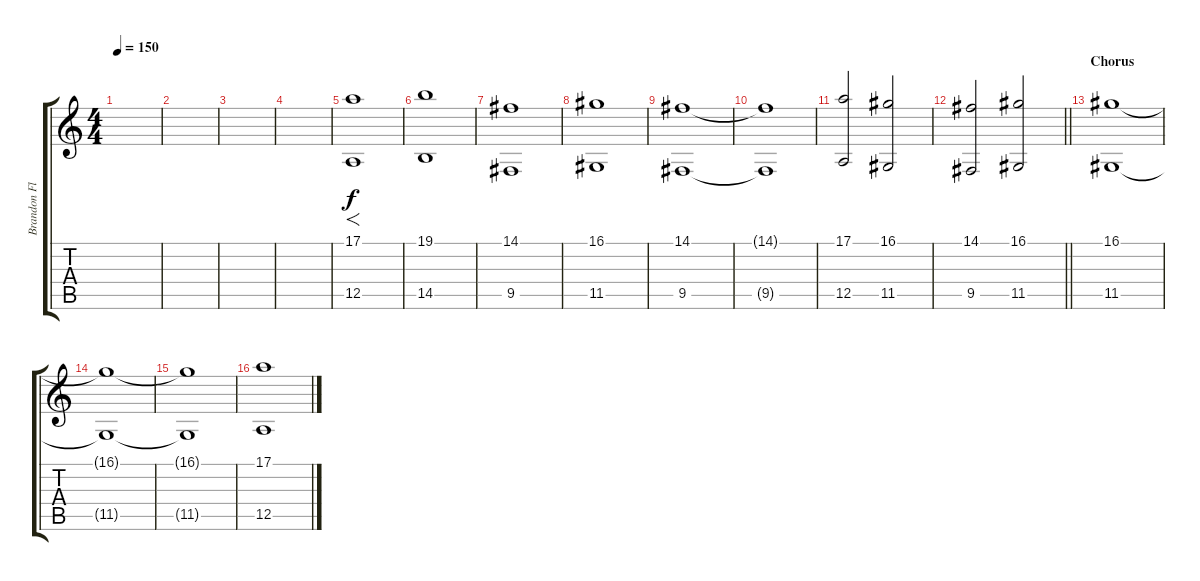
\track ("Brandon Flowers (Keyboard)" "Brandon Fl") {instrument lead2sawtooth}
\staff {score tabs}
\tuning (E4 B3 G3 D3 A2 E2) {hide}
\ts (4 4)
\tempo 150
\clef g2
\ks c
|
|
|
|
(17.1 12.5).1{f volume 13} |
(19.1 14.5).1 |
(14.1 9.5).1 |
(16.1 11.5).1 |
(14.1 9.5).1 |
(14.1{t} 9.5{t}).1 |
(17.1 12.5).2 (16.1 11.5).2 |
\barLineRight lightlight
(14.1 9.5).2 (16.1 11.5).2 |
\section ("" "Chorus")
(16.1 11.5).1 |
(16.1{t} 11.5{t}).1 |
(16.1{t} 11.5{t}).1 |
(17.1 12.5).1
